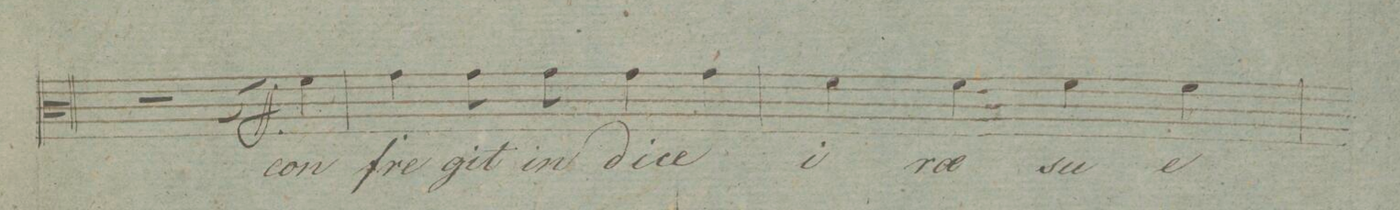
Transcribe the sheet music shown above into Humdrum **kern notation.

**kern	**text	**dynam
*I"Alto.	*	*
*clefC3	*	*
*k[]	*	*
*met(c|)	*	*
*M2/2	*	*
2r	.	.
4r	.	.
.	.	ff
4f\	con-	.
=49	=49	=49
4g\	-fre-	.
8g\	-git	.
8g\	in	.
4g\	di-	.
4g\	-ce	.
=50	=50	=50
4f\	i-	.
4f\	-ræ	.
4f\	su-	.
4f\	-e	.
=51	=51	=51
*-	*-	*-
